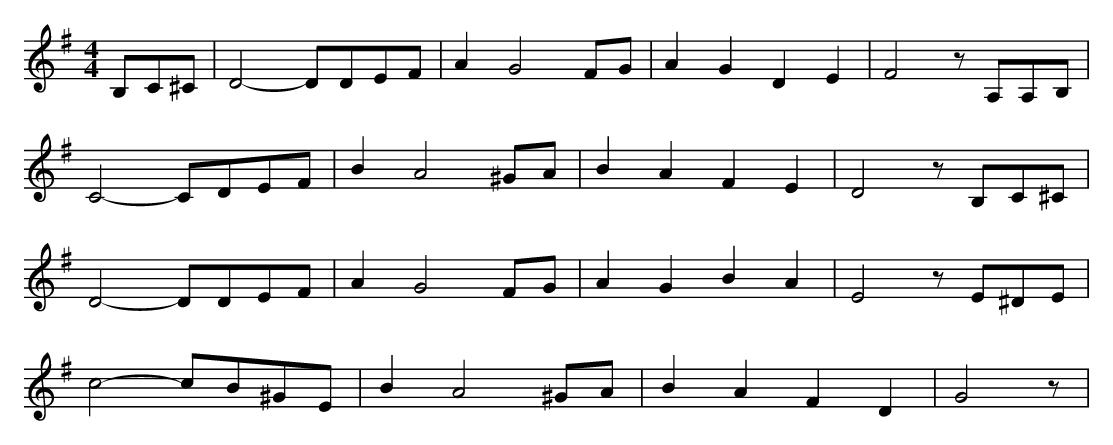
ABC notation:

X:1
M:4/4
K:G
B,C^C| D4- DDEF| A2G4FG| A2G2 D2E2| F4 zA,A,B,|
 C4- CDEF| B2A4^GA| B2A2 F2 E2| D4 zB,C^C|
 D4- DDEF| A2G4FG| A2G2 B2A2| E4 zE^DE|
 c4- cB^GE| B2A4^GA| B2A2 F2D2| G4 z|
